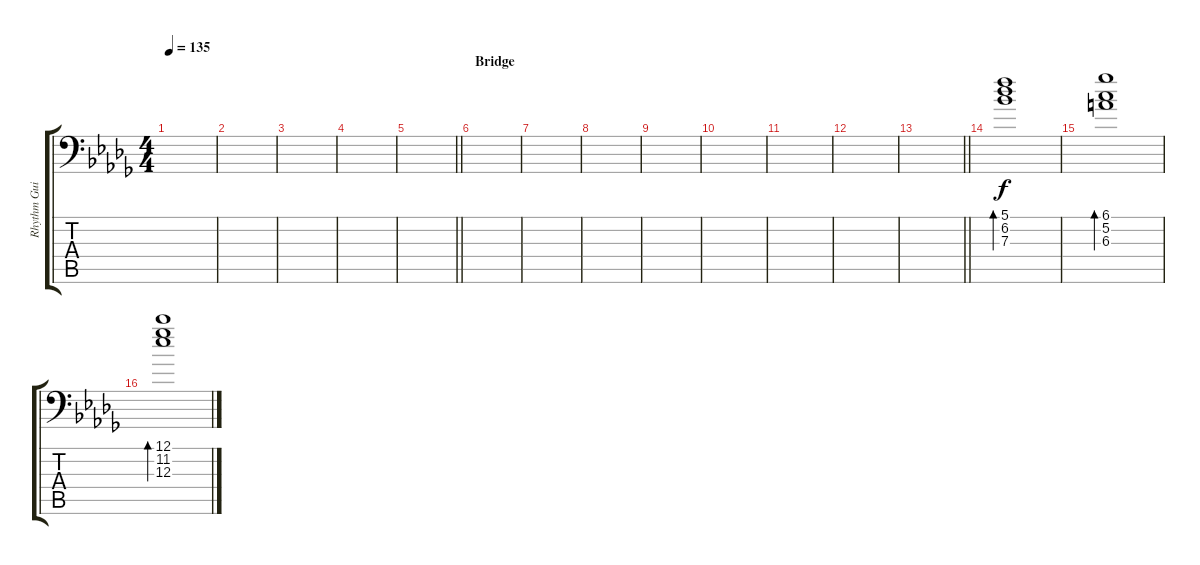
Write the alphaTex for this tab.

\track ("Rhythm Guitar Left" "Rhythm Gui") {instrument distortionguitar}
\staff {score tabs}
\tuning (C4 G3 Eb3 Bb2 F2 Bb1) {hide}
\ts (4 4)
\tempo 135
\clef f4
\ks bbminor
|
|
|
|
\barLineRight lightlight
|
\section ("" "Bridge")
|
|
|
|
|
|
|
\barLineRight lightlight
|
(5.1 6.2 7.3).1{bd 120} |
(6.1 5.2 6.3).1{bd 120} |
(12.1 11.2 12.3).1{bd 120}
